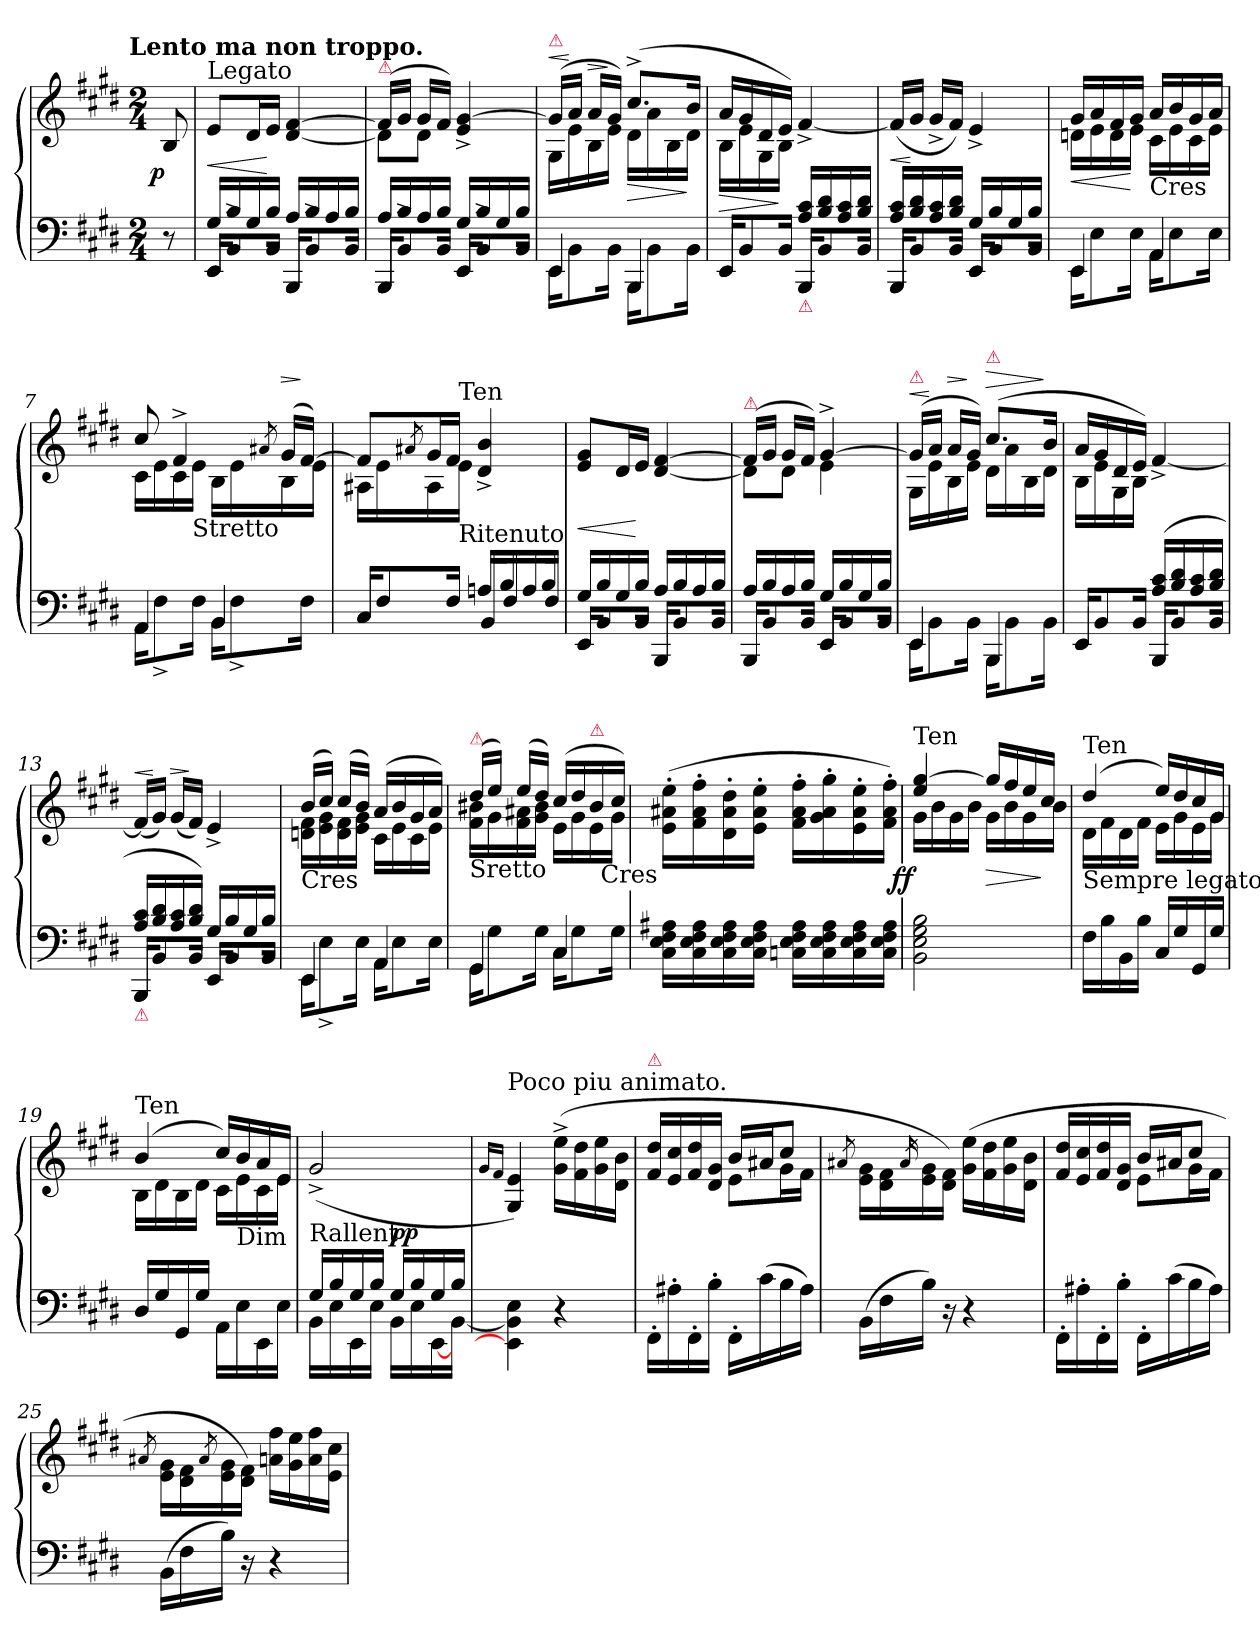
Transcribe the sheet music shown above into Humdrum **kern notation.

**kern	**kern	**dynam
*part1	*part1	*part1
*staff2	*staff1	*staff1/2
*clefF4	*clefG2	*
*k[f#c#g#d#]	*k[f#c#g#d#]	*
*E:	*E:	*
!!LO:TX:omd:t=Lento ma non troppo.
*M2/4	*M2/4	*
*MM50	*MM50	*
=	=	=
!	!	!LO:DY:rj
8r	8B	p
=1	=1	=1
*^	*	*
*	*^	*	*
!	!	!	!LO:TX:a:t=Legato	!
16G#LL	4EE/	16EEKL	8eL	<
16B	.	8BB^<	.	.
16G#	.	.	16d#L	.
16BJJ	.	16BBJk	16eJJ	[
16ALL	4BBB/	16BBBKL	[4d# [4f#	.
16B	.	8BB^<	.	.
16A	.	.	.	.
16BJJ	.	16BBJk	.	.
=2	=2	=2	=2	=2
*	*	*	*^	*
!	!	!	!LO:TX:a:color=crimson:t=⚠	!	!
16ALL	4BBB/	16BBBKL	(>16f#LL]	8d#L]	.
16B	.	8BB^<	16g#JJ	.	.
16A	.	.	16g#LL	8d#J	.
16BJJ	.	16BBJk	16f#JJ)	.	.
16G#LL	4EE/	16EEKL	4e^> [4g#^>	4ryy	.
16B	.	8BB^<	.	.	.
16G#	.	.	.	.	.
16BJJ	.	16BBJk	.	.	.
=3	=3	=3	=3	=3	=3
!	!	!	!LO:TX:a:color=crimson:t=⚠	!	!
!	!	!	!	!	!LO:HP:a
*	*v	*v	*	*	*
4EE	16EEKL	(>16g#LL]	16G#LL	<
.	8BB	16aJJ	16e	[
!	!	!	!	!LO:HP:a
.	.	16aLL	16B	>
.	16BBJk	16g#JJ)	16eJJ	]
4BBB	16BBBKL	(>8.cc#^>L	16d#LL	>
.	8BB	.	16a	.
.	.	.	16B	.
.	16BBJk	16bJk	16d#JJ	]
=4	=4	=4	=4	=4
*	*^	*	*	*
4ryy	4EE/	16EEKL	16aLL	16BLL	>
.	.	8BB	16g#	16e	.
.	.	.	16d#	16G#	.
.	.	16BBJk	16eJJ)	16BJJ	]
!LO:TX:b:color=crimson:t=⚠	!	!	!	!	!
16A 16c#LL	4BBB/	16BBBKL	[4f#^>	4ryy	.
16B 16d#	.	8BB	.	.	.
16A 16c#	.	.	.	.	.
16B 16d#JJ	.	16BBJk	.	.	.
*	*	*	*v	*v	*
=5	=5	=5	=5	=5
16A 16c#LL	4BBB/	16BBBKL	(>16f#LL]	<
16B 16d#	.	8BB	16g#JJ	[
16A 16c#	.	.	16g#^<LL	.
16B 16d#JJ	.	16BBJk	16f#JJ)	.
16G#LL	4EE/	16EEKL	4e^<	.
16B	.	8BB	.	.
16G#	.	.	.	.
16BJJ	.	16BBJk	.	.
*	*v	*v	*	*
=6	=6	=6	=6
*	*	*^	*
4EE	16EEKL	16g#LL	16dnLL	<
.	8E	16a	16e	.
.	.	16f#	16d	.
.	16EJk	16g#JJ	16eJJ	[
!	!	!LO:TX:c:t=Cres	!	!
4AA	16AAKL	16aLL	16c#LL	.
.	8E	16b	16e	.
.	.	16g#	16c#	.
.	16EJk	16aJJ	16eJJ	.
=7	=7	=7	=7	=7
4AA	16AAKL	8cc#	16c#LL	.
.	8F#^>	.	16e	.
.	.	4f#^>	16c#	.
!	!	!	!LO:TX:b:t=Stretto	!
.	16F#Jk	.	16eJJ	.
4BB	16BBKL	.	16BLL	.
.	8F#^>	.	16e	.
.	.	8qa#X	.	.
!	!	!	!	!LO:HP:a
.	.	(>16g#LL	16B	>
.	16F#Jk	[16f#JJ)	16eJJ	]
=8	=8	=8	=8	=8
*	*^	*	*^	*
4ryy	4C#/	16C#KL	8f#L]	16A#XLL	8..ryy	.
.	.	8F#	.	16e	.	.
.	.	.	8qa#X/	.	.	.
.	.	.	16g#L	16A#	.	.
.	.	16F#Jk	16f#JJ	16eJJ	.	.
!	!	!	!	!	!LO:TX:a:t=Ten	!
!	!	!	!	!	!LO:TX:b:t=Ritenuto	!
.	.	.	.	.	4ryy	.
16AnLL	4ryy	16BBKL	4d#^> 4b^>	4ryy	.	.
16B	.	8F#	.	.	.	.
16A	.	.	.	.	.	.
16BJJ	.	16F#Jk	.	.	.	.
.	.	.	.	.	32ryy	.
*	*	*	*v	*v	*v	*
=9	=9	=9	=9	=9
16G#LL	4EE/	16EEKL	8e 8g#L	<
16B	.	8BB	.	.
16G#	.	.	16d#L	.
16BJJ	.	16BBJk	16eJJ	[
16ALL	4BBB/	16BBBKL	[4d# [4f#	.
16B	.	8BB	.	.
16A	.	.	.	.
16BJJ	.	16BBJk	.	.
=10	=10	=10	=10	=10
*	*	*	*^	*
!	!	!	!LO:TX:a:color=crimson:t=⚠	!	!
16ALL	4BBB/	16BBBKL	(>16f#LL]	8d#L]	.
16B	.	8BB	16g#JJ	.	.
16A	.	.	16g#LL	8d#J	.
16BJJ	.	16BBJk	16f#JJ)	.	.
16G#LL	4EE/	16EEKL	[4g#^>	4e	.
16B	.	8BB	.	.	.
16G#	.	.	.	.	.
16BJJ	.	16BBJk	.	.	.
=11	=11	=11	=11	=11	=11
!	!	!	!LO:TX:a:color=crimson:t=⚠	!	!
!	!	!	!	!	!LO:HP:a
*	*v	*v	*	*	*
4EE	16EEKL	(>16g#LL]	16G#LL	< <
.	8BB	16aJJ	16e	[
!	!	!	!	!LO:HP:a
.	.	16aLL	16B	>
.	16BBJk	16g#JJ)	16eJJ	[ ]
!	!	!LO:TX:a:color=crimson:t=⚠	!	!
!	!	!	!	!LO:HP:a
4BBB	16BBBKL	(>8.cc#L	16d#LL	>
.	8BB	.	16a	.
.	.	.	16B	.
.	16BBJk	16bJk	16d#JJ	]
=12	=12	=12	=12	=12
*	*^	*	*	*
4ryy	4EE/	16EEKL	16aLL	16BLL	.
.	.	8BB	16g#	16e	.
.	.	.	16d#	16G#	.
.	.	16BBJk	16eJJ)	16BJJ	.
(>16A 16c#LL	4BBB/	16BBBKL	[4f#^>	4ryy	.
16B 16d#	.	8BB	.	.	.
16A 16c#	.	.	.	.	.
16B 16d#JJ	.	16BBJk	.	.	.
*	*	*	*v	*v	*
=13	=13	=13	=13	=13
!LO:TX:b:color=crimson:t=⚠	!	!	!	!
!	!	!	!	!LO:HP:a
16A 16c#LL	4BBB/	16BBBKL	(<16f#LL]	<
16B 16d#	.	8BB	16g#JJ)	[
!	!	!	!	!LO:HP:a
16A 16c#	.	.	(<16g#LL	>
16B 16d#JJ)	.	16BBJk	16f#JJ)	]
16G#LL	4ryy	16EEKL	4e^>	.
16B	.	8BB	.	.
16G#	.	.	.	.
16BJJ	.	16BBJk	.	.
=14	=14	=14	=14	=14
*	*	*	*^	*
!	!	!	!LO:TX:c:t=Cres	!	!
*	*v	*v	*	*	*
4EE	16EEKL	(>16bLL	16dn 16f#LL	.
.	8E^>	16cc#JJ)	16e 16g#	.
.	.	(>16cc#LL	16d 16f#	.
.	16EJk	16bJJ)	16e 16g#JJ	.
4AA	16AAKL	(>16aLL	16c#LL	.
.	8E	16b	16e	.
.	.	16g#	16c#	.
.	16EJk	16aJJ)	16eJJ	.
=15	=15	=15	=15	=15
!	!	!LO:TX:b:t=Sretto	!	!
!	!	!LO:TX:a:color=crimson:t=⚠	!	!
*	*	*	*^	*
4GG#	16GG#KL	(>16dd#LL	16f# 16b#XLL	4ryy	.
.	8G#	16eeJJ)	16g#	.	.
.	.	(>16eeLL	16f# 16a#X	.	.
.	16G#Jk	16dd#JJ)	16g# 16b#JJ	.	.
4C#	16C#KL	(>16cc#LL	16eLL	8ryy	.
.	8G#	16dd#	16g#	.	.
!	!	!LO:TX:a:color=crimson:t=⚠	!	!	!
.	.	16b#	16e	32ryy	.
!	!	!	!	!LO:TX:c:t=Cres	!
.	.	.	.	16.ryy	.
.	16G#Jk	16cc#JJ)	16g#JJ	.	.
=16	=16	=16	=16	=16	=16
!	!	!LO:TX:a:color=crimson:t=⚠	!	!	!
!	!	!LO:TX:b:t=e ritenuto	!	!	!
!	!	!LO:TX:a:t=Con forza	!	!	!
*v	*v	*	*	*	*
*	*v	*v	*v	*
16C# 16E 16F# 16A#XLL	(>16e'>\ 16a#X'>\ 16ee'>\LL	.
16C# 16E 16F# 16A#	16f#'>\ 16a#'>\ 16ff#'>\	.
16C# 16E 16F# 16A#	16d#'>\ 16a#'>\ 16dd#'>\	.
16C# 16E 16F# 16A#JJ	16e'>\ 16a#'>\ 16ee'>\JJ	.
16Cn 16E 16F# 16A#LL	16f#'> 16a#'> 16ff#'>LL	.
16C 16E 16F# 16A#	16g#'> 16a#'> 16gg#'>	.
16C 16E 16F# 16A#	16e'> 16a#'> 16ee'>	.
16C 16E 16F# 16A#JJ	16f#'> 16a#'> 16ff#'>JJ)	.
=17	=17	=17
*	*^	*
!	!LO:TX:a:t=Ten	!	!
!	!	!	!LO:DY:rj
2BB 2E 2G# 2B	4ee [4gg#	16g#LL	ff
.	.	16b	.
.	.	16g#	.
.	.	16bJJ	.
.	16gg#LL]	16g#LL	>
.	16ff#	16b	.
.	16ee	16g#	.
.	16cc#JJ	16bJJ	]
=18	=18	=18	=18
!	!LO:TX:a:t=Ten	!	!
!	!LO:TX:b:t=Sempre legato	!	!
16F#LL	(>4dd#	16d#LL	.
16B	.	16f#	.
16BB	.	16d#	.
16BJJ	.	16f#JJ	.
16C#LL	16eeLL)	16eLL	.
16G#	16dd#	16g#	.
16GG#	16cc#	16e	.
16G#JJ	16g#JJ	16g#JJ	.
=19	=19	=19	=19
!	!LO:TX:a:t=Ten	!	!
16D#LL	(>4b	16BLL	.
16G#	.	16d#	.
16GG#	.	16B	.
16G#JJ	.	16d#JJ	.
16AA\LL	16cc#LL)	16c#LL	.
!	!LO:TX:c:t=Dim	!	!
16E\	16b	16e	.
16EE\	16a	16c#	.
16E\JJ	16eJJ	16eJJ	.
=20	=20	=20	=20
*^	*	*	*
!	!	!LO:TX:b:t=Rallent	!	!
16G#LL	16BBLL	(<2g#^>	4ryy	.
16B	16E	.	.	.
16G#	16EE	.	.	.
16BJJ	16EJJ	.	.	.
16G#LL	16BBLL	.	4ryy	pp
16B	16E	.	.	.
16G#	[<16EE	.	.	.
16BJJ	[16BBJJ	.	.	.
*v	*v	*	*	*
*	*v	*v	*
=21	=21	=21
.	16qqg#/LL	.
.	16qqf#/JJ	.
!	!LO:TX:a:t=Poco piu animato.	!
4EE]\ 4BB]\ 4E\	4G#/ 4e/)	.
4r	(>16g#^<\ 16ee^<\LL	.
.	16f#\ 16dd#\	.
.	16g#\ 16ee\	.
.	16d#\ 16b\JJ	.
=22	=22	=22
*	*^	*
!	!LO:TX:a:i:color=crimson:t=⚠	!	!
16FF#'>\LL	16f# 16dd#LL	4ryy	.
16A#X'>	16e 16cc#	.	.
16FF#'>	16f# 16dd#	.	.
16B'>JJ	16d# 16g#JJ	.	.
16FF#'>LL	16bLL	8eL	.
(>16c#	16a#XJ	.	.
16B	8cc#J	16g#L	.
16A#JJ)	.	16f#JJ	.
*	*v	*v	*
=23	=23	=23
.	8qa#X/	.
(>16BBLL	16e\ 16g#\LL	.
16F#	16d#\ 16f#\	.
.	16qa#/	.
16BJJ)	16e\ 16g#\	.
16r	16d#\ 16f#\JJ)	.
4r	(>16g#\ 16ee\LL	.
.	16f#\ 16dd#\	.
.	16g#\ 16ee\	.
.	16d#\ 16b\JJ	.
=24	=24	=24
*	*^	*
16FF#'>\LL	16f# 16dd#LL	4ryy	.
16A#X'>\	16e 16cc#	.	.
16FF#'>\	16f# 16dd#	.	.
16B'>\JJ	16d# 16g#JJ	.	.
16FF#'>LL	16bLL	8eL	.
(>16c#	16a#XJ	.	.
16B	8cc#J	16g#L	.
16A#JJ)	.	16f#JJ	.
*	*v	*v	*
=25	=25	=25
.	8qa#X/	.
(>16BBLL	16e\ 16g#\LL	.
16F#	16d#\ 16f#\	.
.	8qa#/	.
16BJJ)	16e\ 16g#\	.
16r	16d#\ 16f#\JJ)	.
4r	16an 16ff#LL	.
.	16g# 16ee	.
.	16a 16ff#	.
.	16e 16cc#JJ	.
=	=	=
*-	*-	*-
